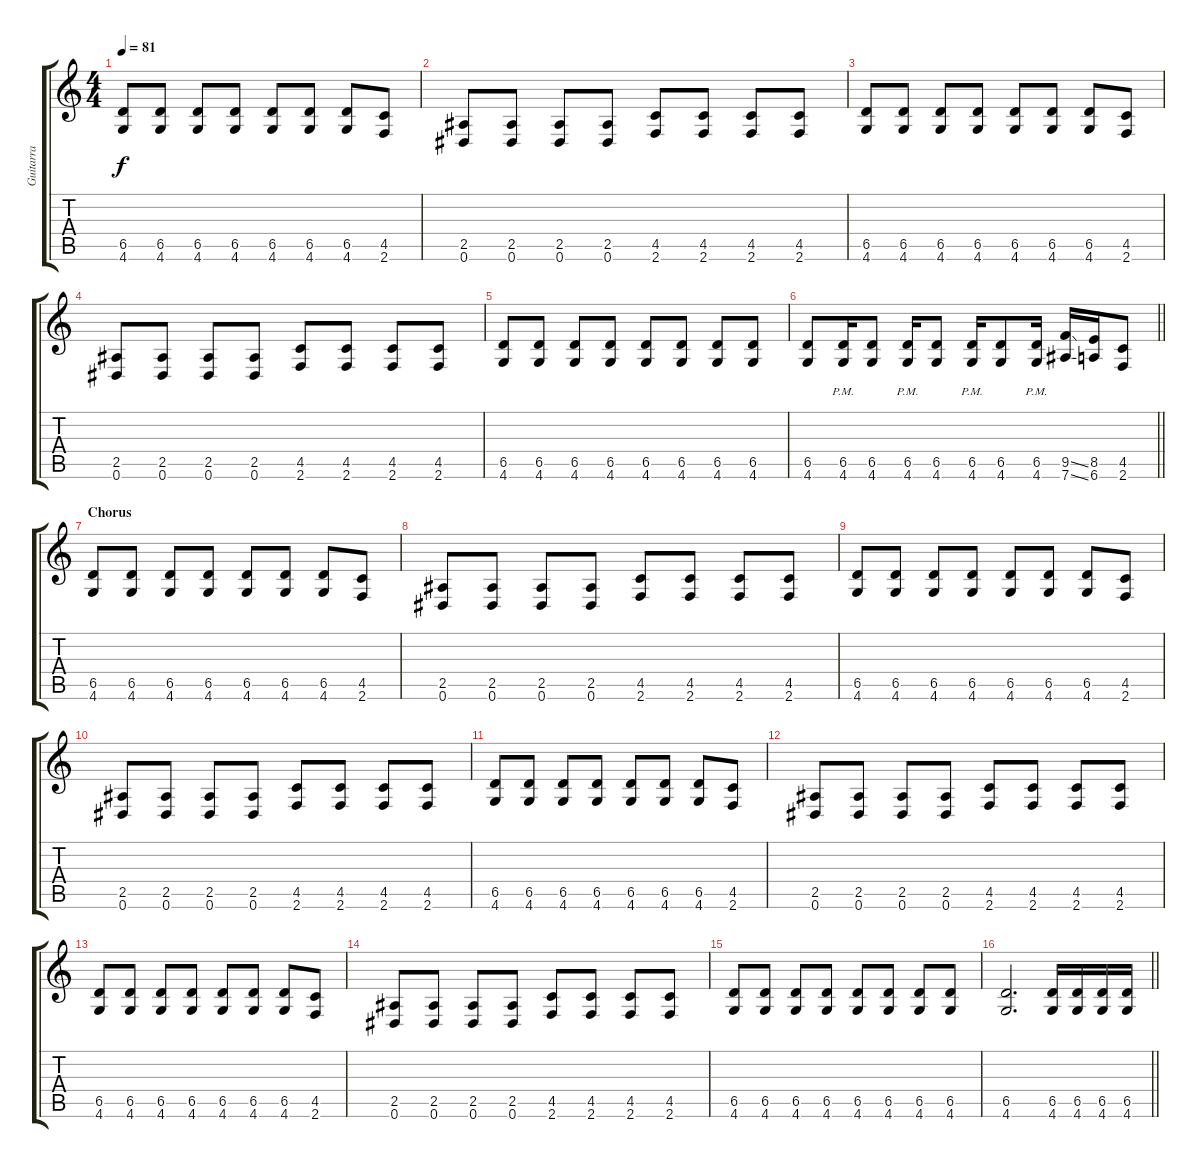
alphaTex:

\track ("Guitarra" "Guitarra") {instrument overdrivenguitar}
\staff {score tabs}
\tuning (Eb4 Bb3 Gb3 Db3 Ab2 Eb2) {hide}
\ts (4 4)
\tempo 81
\clef g2
\ks c
(6.5 4.6).8{dy f} (6.5 4.6).8 (6.5 4.6).8 (6.5 4.6).8 (6.5 4.6).8 (6.5 4.6).8 (6.5 4.6).8 (4.5 2.6).8 |
(2.5 0.6).8 (2.5 0.6).8 (2.5 0.6).8 (2.5 0.6).8 (4.5 2.6).8 (4.5 2.6).8 (4.5 2.6).8 (4.5 2.6).8 |
(6.5 4.6).8 (6.5 4.6).8 (6.5 4.6).8 (6.5 4.6).8 (6.5 4.6).8 (6.5 4.6).8 (6.5 4.6).8 (4.5 2.6).8 |
(2.5 0.6).8 (2.5 0.6).8 (2.5 0.6).8 (2.5 0.6).8 (4.5 2.6).8 (4.5 2.6).8 (4.5 2.6).8 (4.5 2.6).8 |
(6.5 4.6).8 (6.5 4.6).8 (6.5 4.6).8 (6.5 4.6).8 (6.5 4.6).8 (6.5 4.6).8 (6.5 4.6).8 (6.5 4.6).8 |
\barLineRight lightlight
(6.5 4.6).8 (6.5{pm} 4.6{pm}).16 (6.5 4.6).8 (6.5{pm} 4.6{pm}).16 (6.5 4.6).8 (6.5{pm} 4.6{pm}).16 (6.5 4.6).8 (6.5{pm} 4.6{pm}).16 (9.5{ss} 7.6{ss}).16 (8.5 6.6).16 (4.5 2.6).8 |
\section ("" "Chorus")
(6.5 4.6).8 (6.5 4.6).8 (6.5 4.6).8 (6.5 4.6).8 (6.5 4.6).8 (6.5 4.6).8 (6.5 4.6).8 (4.5 2.6).8 |
(2.5 0.6).8 (2.5 0.6).8 (2.5 0.6).8 (2.5 0.6).8 (4.5 2.6).8 (4.5 2.6).8 (4.5 2.6).8 (4.5 2.6).8 |
(6.5 4.6).8 (6.5 4.6).8 (6.5 4.6).8 (6.5 4.6).8 (6.5 4.6).8 (6.5 4.6).8 (6.5 4.6).8 (4.5 2.6).8 |
(2.5 0.6).8 (2.5 0.6).8 (2.5 0.6).8 (2.5 0.6).8 (4.5 2.6).8 (4.5 2.6).8 (4.5 2.6).8 (4.5 2.6).8 |
(6.5 4.6).8 (6.5 4.6).8 (6.5 4.6).8 (6.5 4.6).8 (6.5 4.6).8 (6.5 4.6).8 (6.5 4.6).8 (4.5 2.6).8 |
(2.5 0.6).8 (2.5 0.6).8 (2.5 0.6).8 (2.5 0.6).8 (4.5 2.6).8 (4.5 2.6).8 (4.5 2.6).8 (4.5 2.6).8 |
(6.5 4.6).8 (6.5 4.6).8 (6.5 4.6).8 (6.5 4.6).8 (6.5 4.6).8 (6.5 4.6).8 (6.5 4.6).8 (4.5 2.6).8 |
(2.5 0.6).8 (2.5 0.6).8 (2.5 0.6).8 (2.5 0.6).8 (4.5 2.6).8 (4.5 2.6).8 (4.5 2.6).8 (4.5 2.6).8 |
(6.5 4.6).8 (6.5 4.6).8 (6.5 4.6).8 (6.5 4.6).8 (6.5 4.6).8 (6.5 4.6).8 (6.5 4.6).8 (6.5 4.6).8 |
\barLineRight lightlight
(6.5 4.6).2{d} (6.5 4.6).16 (6.5 4.6).16 (6.5 4.6).16 (6.5 4.6).16
